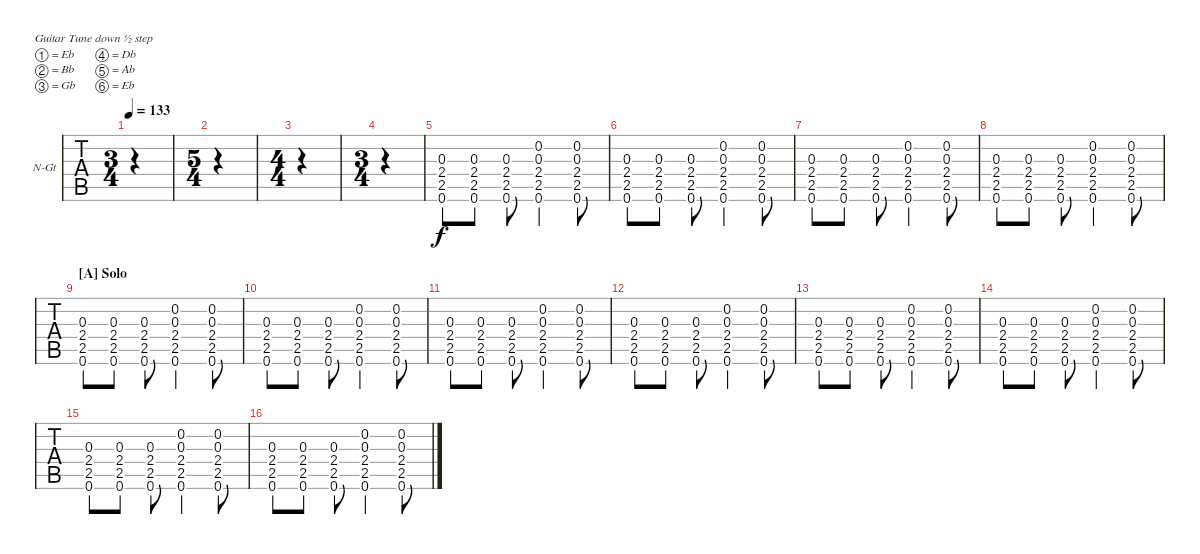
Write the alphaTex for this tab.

\bracketExtendMode groupsimilarinstruments
\firstSystemTrackNameOrientation horizontal
\otherSystemsTrackNameOrientation horizontal
\track ("Acoustic Guitar" "N-Gt") {instrument acousticguitarnylon}
\staff {tabs}
\tuning (Eb4 Bb3 Gb3 Db3 Ab2 Eb2)
\ts (3 4)
\tempo 133
\clef g2
\ks c
|
\ts (5 4)
|
\ts (4 4)
|
\ts (3 4)
|
(0.6 2.5 2.4 0.3).8 (0.6 2.5 2.4 0.3).8 (0.6 2.5 2.4 0.3).8 (0.6 2.5 2.4 0.3 0.2).4 (0.6 2.5 2.4 0.3 0.2).8 |
(0.6 2.5 2.4 0.3).8 (0.6 2.5 2.4 0.3).8 (0.6 2.5 2.4 0.3).8 (0.6 2.5 2.4 0.3 0.2).4 (0.6 2.5 2.4 0.3 0.2).8 |
(0.6 2.5 2.4 0.3).8 (0.6 2.5 2.4 0.3).8 (0.6 2.5 2.4 0.3).8 (0.6 2.5 2.4 0.3 0.2).4 (0.6 2.5 2.4 0.3 0.2).8 |
(0.6 2.5 2.4 0.3).8 (0.6 2.5 2.4 0.3).8 (0.6 2.5 2.4 0.3).8 (0.6 2.5 2.4 0.3 0.2).4 (0.6 2.5 2.4 0.3 0.2).8 |
\section ("A" "Solo")
(0.6 2.5 2.4 0.3).8 (0.6 2.5 2.4 0.3).8 (0.6 2.5 2.4 0.3).8 (0.6 2.5 2.4 0.3 0.2).4 (0.6 2.5 2.4 0.3 0.2).8 |
(0.6 2.5 2.4 0.3).8 (0.6 2.5 2.4 0.3).8 (0.6 2.5 2.4 0.3).8 (0.6 2.5 2.4 0.3 0.2).4 (0.6 2.5 2.4 0.3 0.2).8 |
(0.6 2.5 2.4 0.3).8 (0.6 2.5 2.4 0.3).8 (0.6 2.5 2.4 0.3).8 (0.6 2.5 2.4 0.3 0.2).4 (0.6 2.5 2.4 0.3 0.2).8 |
(0.6 2.5 2.4 0.3).8 (0.6 2.5 2.4 0.3).8 (0.6 2.5 2.4 0.3).8 (0.6 2.5 2.4 0.3 0.2).4 (0.6 2.5 2.4 0.3 0.2).8 |
(0.6 2.5 2.4 0.3).8 (0.6 2.5 2.4 0.3).8 (0.6 2.5 2.4 0.3).8 (0.6 2.5 2.4 0.3 0.2).4 (0.6 2.5 2.4 0.3 0.2).8 |
(0.6 2.5 2.4 0.3).8 (0.6 2.5 2.4 0.3).8 (0.6 2.5 2.4 0.3).8 (0.6 2.5 2.4 0.3 0.2).4 (0.6 2.5 2.4 0.3 0.2).8 |
(0.6 2.5 2.4 0.3).8 (0.6 2.5 2.4 0.3).8 (0.6 2.5 2.4 0.3).8 (0.6 2.5 2.4 0.3 0.2).4 (0.6 2.5 2.4 0.3 0.2).8 |
(0.6 2.5 2.4 0.3).8 (0.6 2.5 2.4 0.3).8 (0.6 2.5 2.4 0.3).8 (0.6 2.5 2.4 0.3 0.2).4 (0.6 2.5 2.4 0.3 0.2).8
